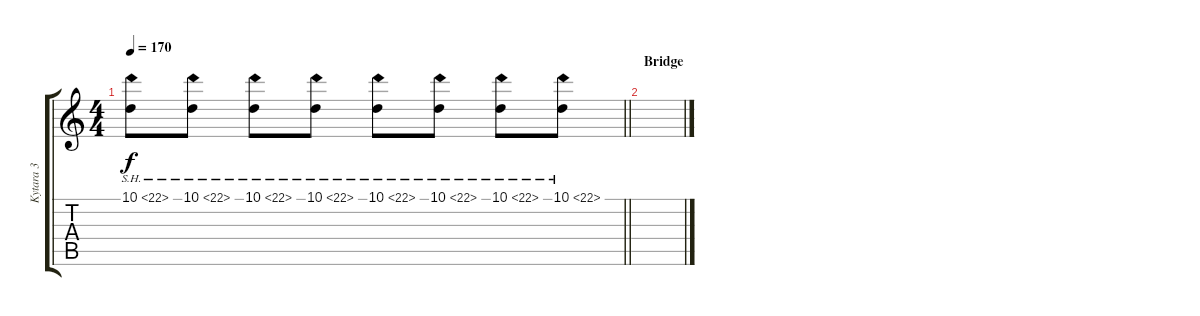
\track ("Kytara 3" "Kytara 3") {instrument electricpiano2}
\staff {score tabs}
\tuning (E4 B3 G3 D3 A2 E2) {hide}
\ts (4 4)
\tempo 170
\clef g2
\barLineRight lightlight
\ks c
10.1{sh 12}.8{dy f} 10.1{sh 12}.8 10.1{sh 12}.8 10.1{sh 12}.8 10.1{sh 12}.8 10.1{sh 12}.8 10.1{sh 12}.8 10.1{sh 12}.8 |
\section ("" "Bridge")
